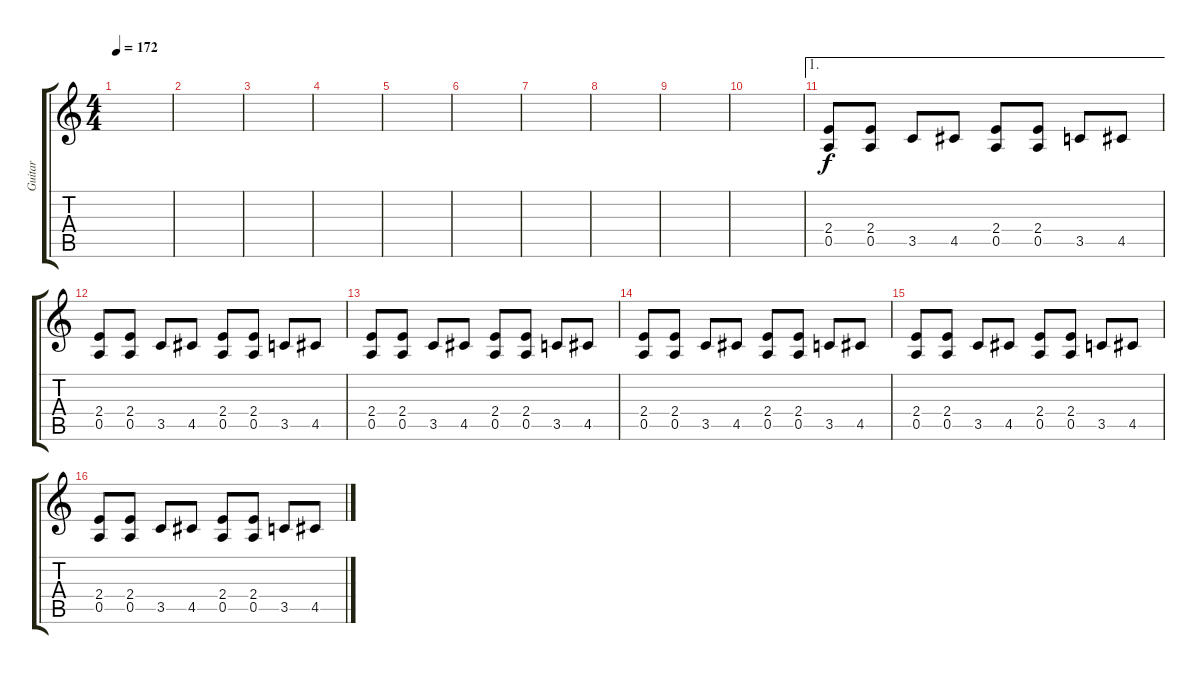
\track ("Guitar" "Guitar") {instrument electricguitarjazz}
\staff {score tabs}
\tuning (E4 B3 G3 D3 A2 E2) {hide}
\ts (4 4)
\tempo 172
\clef g2
\ks c
|
|
|
|
|
|
|
|
|
|
\ae 1
(2.4 0.5).8 (2.4 0.5).8 3.5.8 4.5.8 (2.4 0.5).8 (2.4 0.5).8 3.5.8 4.5.8 |
(2.4 0.5).8 (2.4 0.5).8 3.5.8 4.5.8 (2.4 0.5).8 (2.4 0.5).8 3.5.8 4.5.8 |
(2.4 0.5).8 (2.4 0.5).8 3.5.8 4.5.8 (2.4 0.5).8 (2.4 0.5).8 3.5.8 4.5.8 |
(2.4 0.5).8 (2.4 0.5).8 3.5.8 4.5.8 (2.4 0.5).8 (2.4 0.5).8 3.5.8 4.5.8 |
(2.4 0.5).8 (2.4 0.5).8 3.5.8 4.5.8 (2.4 0.5).8 (2.4 0.5).8 3.5.8 4.5.8 |
(2.4 0.5).8 (2.4 0.5).8 3.5.8 4.5.8 (2.4 0.5).8 (2.4 0.5).8 3.5.8 4.5.8
